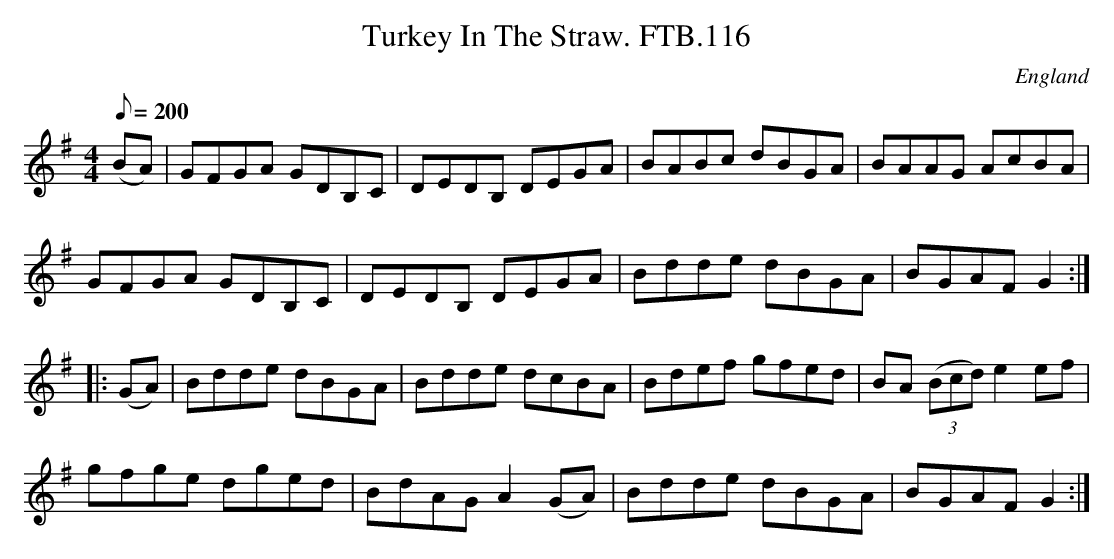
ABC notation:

X:1
T:Turkey In The Straw. FTB.116
M:4/4
L:1/8
Q:200
O:England
K:G major
(BA)|GFGA GDB,C|DEDB, DEGA|BABc dBGA|BAAG AcBA|
GFGA GDB,C|DEDB, DEGA|Bdde dBGA|BGAFG2:|
|:(GA)|Bdde dBGA|Bdde dcBA|Bdef gfed|BA ((3Bcd) e2ef|
gfge dged|BdAGA2(GA)|Bdde dBGA|BGAFG2:|
